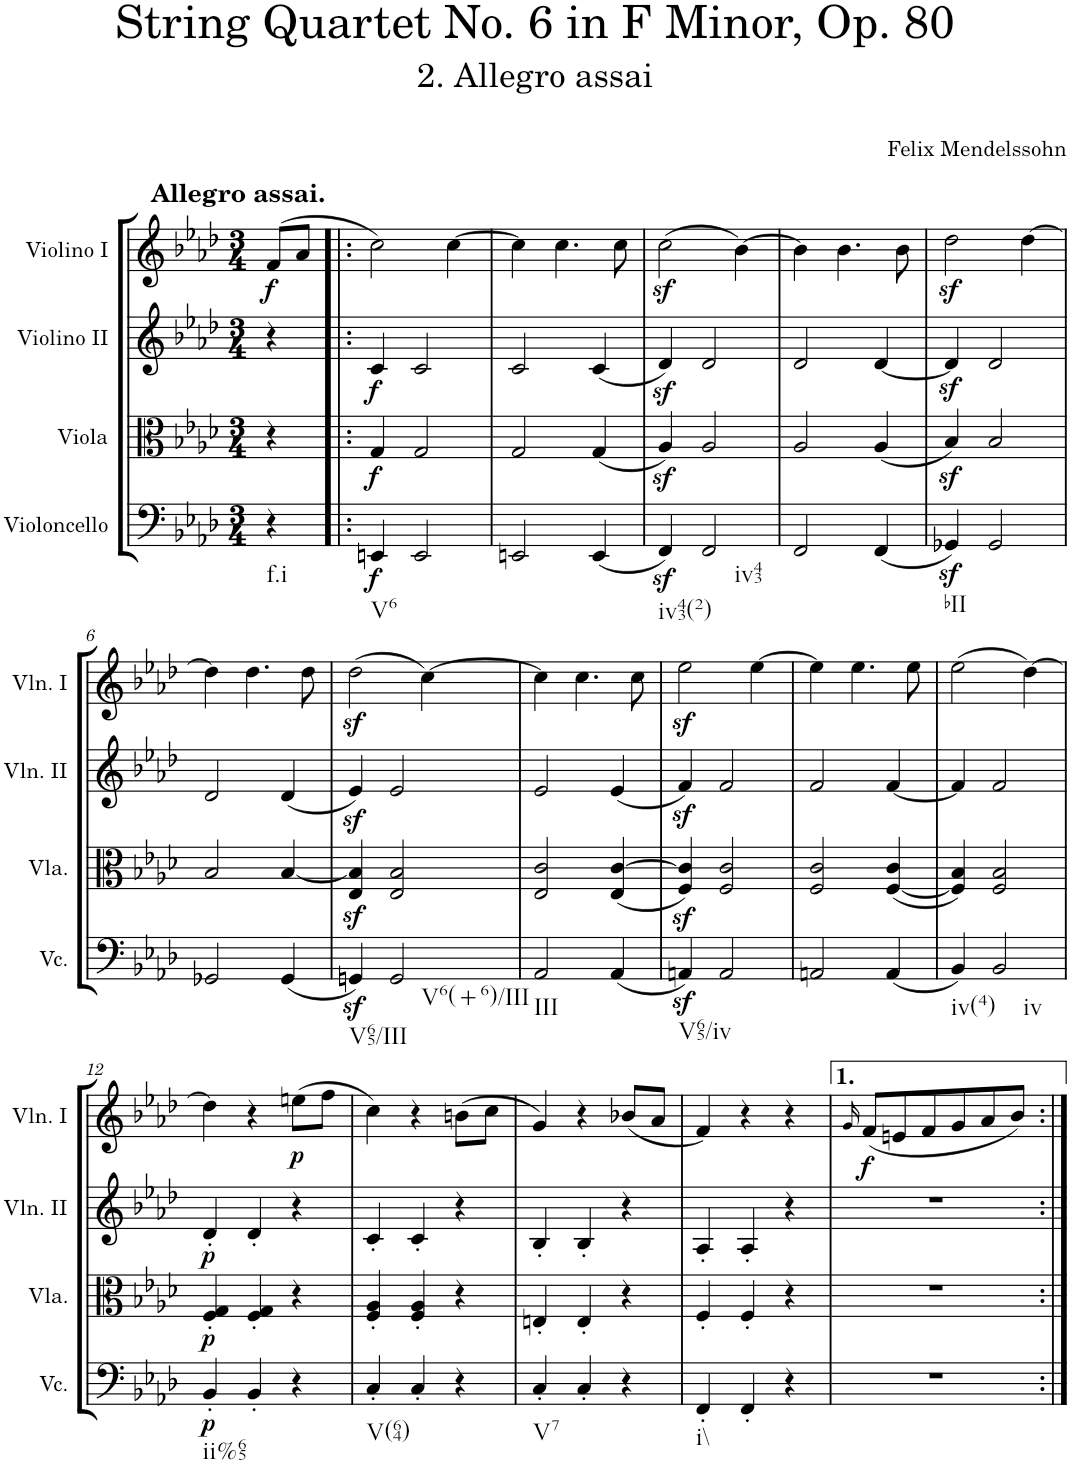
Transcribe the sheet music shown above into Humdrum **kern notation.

**kern	**dynam	**kern	**dynam	**kern	**dynam	**kern	**dynam
*part4	*part4	*part3	*part3	*part2	*part2	*part1	*part1
*staff4	*staff4	*staff3	*staff3	*staff2	*staff2	*staff1	*staff1
*I"Violoncello	*	*I"Viola	*	*I"Violino II	*	*I"Violino I	*
*I'Vc.	*	*I'Vla.	*	*I'Vln. II	*	*I'Vln. I	*
*clefF4	*	*clefC3	*	*clefG2	*	*clefG2	*
*k[b-e-a-d-]	*	*k[b-e-a-d-]	*	*k[b-e-a-d-]	*	*k[b-e-a-d-]	*
*M3/4	*	*M3/4	*	*M3/4	*	*M3/4	*
=	=	=	=	=	=	=	=
!	!	!	!	!	!	!LO:TX:a:B:t=Allegro assai.	!
!LO:TX:b:t=f.i	!	!	!	!	!	!	!
!	!	!	!	!	!	!	!LO:DY:b
4r	.	4r	.	4r	.	(8f/L	f
.	.	.	.	.	.	8a-/J	.
=1!|:	=1!|:	=1!|:	=1!|:	=1!|:	=1!|:	=1!|:	=1!|:
!LO:TX:b:t=V6	!	!	!	!	!	!	!
!	!LO:DY:b	!	!LO:DY:b	!	!LO:DY:b	!	!
4EEn/	f	4G/	f	4c/	f	2cc\)	.
2EE/	.	2G/	.	2c/	.	.	.
.	.	.	.	.	.	[4cc\	.
=2	=2	=2	=2	=2	=2	=2	=2
2EEn/	.	2G/	.	2c/	.	4cc\]	.
.	.	.	.	.	.	4.cc\	.
(4EE/	.	(4G/	.	(4c/	.	.	.
.	.	.	.	.	.	8cc\	.
=3	=3	=3	=3	=3	=3	=3	=3
!LO:TX:b:t=iv43(2)	!	!	!	!	!	!	!
4FFz</)	.	4A-z</)	.	4d-z</)	.	(2ccz<\	.
!LO:TX:b:t=iv43	!	!	!	!	!	!	!
2FF/	.	2A-/	.	2d-/	.	.	.
.	.	.	.	.	.	[4b-\)	.
=4	=4	=4	=4	=4	=4	=4	=4
2FF/	.	2A-/	.	2d-/	.	4b-\]	.
.	.	.	.	.	.	4.b-\	.
(4FF/	.	(4A-/	.	[4d-/	.	.	.
.	.	.	.	.	.	8b-\	.
=5	=5	=5	=5	=5	=5	=5	=5
!LO:TX:b:t=bII	!	!	!	!	!	!	!
4GG-Xz</)	.	4B-z</)	.	4d-z</]	.	2dd-z<\	.
2GG-/	.	2B-/	.	2d-/	.	.	.
.	.	.	.	.	.	[4dd-\	.
!!LO:LB:g=z
=6	=6	=6	=6	=6	=6	=6	=6
2GG-X/	.	2B-/	.	2d-/	.	4dd-\]	.
.	.	.	.	.	.	4.dd-\	.
(4GG-/	.	[4B-/	.	(4d-/	.	.	.
.	.	.	.	.	.	8dd-\	.
=7	=7	=7	=7	=7	=7	=7	=7
!LO:TX:b:t=V65/III	!	!	!	!	!	!	!
4GGnz</)	.	4E-/z< 4B-/]z<	.	4e-z</)	.	(2dd-z<\	.
!LO:TX:b:t=V6(+6)/III	!	!	!	!	!	!	!
2GG/	.	2E-/ 2B-/	.	2e-/	.	.	.
.	.	.	.	.	.	[4cc\)	.
=8	=8	=8	=8	=8	=8	=8	=8
!LO:TX:b:t=III	!	!	!	!	!	!	!
2AA-/	.	2E-/ 2c/	.	2e-/	.	4cc\]	.
.	.	.	.	.	.	4.cc\	.
(4AA-/	.	(<4E-/ [4c/	.	(4e-/	.	.	.
.	.	.	.	.	.	8cc\	.
=9	=9	=9	=9	=9	=9	=9	=9
!LO:TX:b:t=V65/iv	!	!	!	!	!	!	!
4AAnz</)	.	4F/z< 4c/]z<)	.	4fz</)	.	2ee-z<\	.
2AA/	.	2F/ 2c/	.	2f/	.	.	.
.	.	.	.	.	.	[4ee-\	.
=10	=10	=10	=10	=10	=10	=10	=10
2AAn/	.	2F/ 2c/	.	2f/	.	4ee-\]	.
.	.	.	.	.	.	4.ee-\	.
(4AA/	.	([4F/ 4c/	.	[4f/	.	.	.
.	.	.	.	.	.	8ee-\	.
=11	=11	=11	=11	=11	=11	=11	=11
!LO:TX:b:t=iv(4)	!	!	!	!	!	!	!
4BB-/)	.	4F/] 4B-/)	.	4f/]	.	(2ee-\	.
!LO:TX:b:t=iv	!	!	!	!	!	!	!
2BB-/	.	2F/ 2B-/	.	2f/	.	.	.
.	.	.	.	.	.	[4dd-\)	.
!!LO:LB:g=z
=12	=12	=12	=12	=12	=12	=12	=12
!LO:TX:b:t=ii%65	!	!	!	!	!	!	!
!	!LO:DY:b	!	!LO:DY:b	!	!LO:DY:b	!	!
4BB-'/	p	4F/' 4G/'	p	4d-'/	p	4dd-\]	.
4BB-'/	.	4F/' 4G/'	.	4d-'/	.	4r	.
!	!	!	!	!	!	!	!LO:DY:b
4r	.	4r	.	4r	.	(8een\L	p
.	.	.	.	.	.	8ff\J	.
=13	=13	=13	=13	=13	=13	=13	=13
!LO:TX:b:t=V(64)	!	!	!	!	!	!	!
4C'/	.	4F/' 4A-/'	.	4c'/	.	4cc\)	.
4C'/	.	4F/' 4A-/'	.	4c'/	.	4r	.
4r	.	4r	.	4r	.	(8bn\L	.
.	.	.	.	.	.	8cc\J	.
=14	=14	=14	=14	=14	=14	=14	=14
!LO:TX:b:t=V7	!	!	!	!	!	!	!
4C'/	.	4En'/	.	4B-'/	.	4g/)	.
4C'/	.	4E'/	.	4B-'/	.	4r	.
4r	.	4r	.	4r	.	(8b-X/L	.
.	.	.	.	.	.	8a-/J	.
=15	=15	=15	=15	=15	=15	=15	=15
!LO:TX:b:t=i\\	!	!	!	!	!	!	!
4FF'/	.	4F'/	.	4A-'/	.	4f/)	.
4FF'/	.	4F'/	.	4A-'/	.	4r	.
4r	.	4r	.	4r	.	4r	.
=16	=16	=16	=16	=16	=16	=16	=16
.	.	.	.	.	.	16qg/	.
!	!	!	!	!	!	!	!LO:DY:b
2.r	.	2.r	.	2.r	.	(8f/L	f
.	.	.	.	.	.	8en/	.
.	.	.	.	.	.	8f/	.
.	.	.	.	.	.	8g/	.
.	.	.	.	.	.	8a-/	.
.	.	.	.	.	.	8b-/J)	.
=:|!	=:|!	=:|!	=:|!	=:|!	=:|!	=:|!	=:|!
*-	*-	*-	*-	*-	*-	*-	*-
